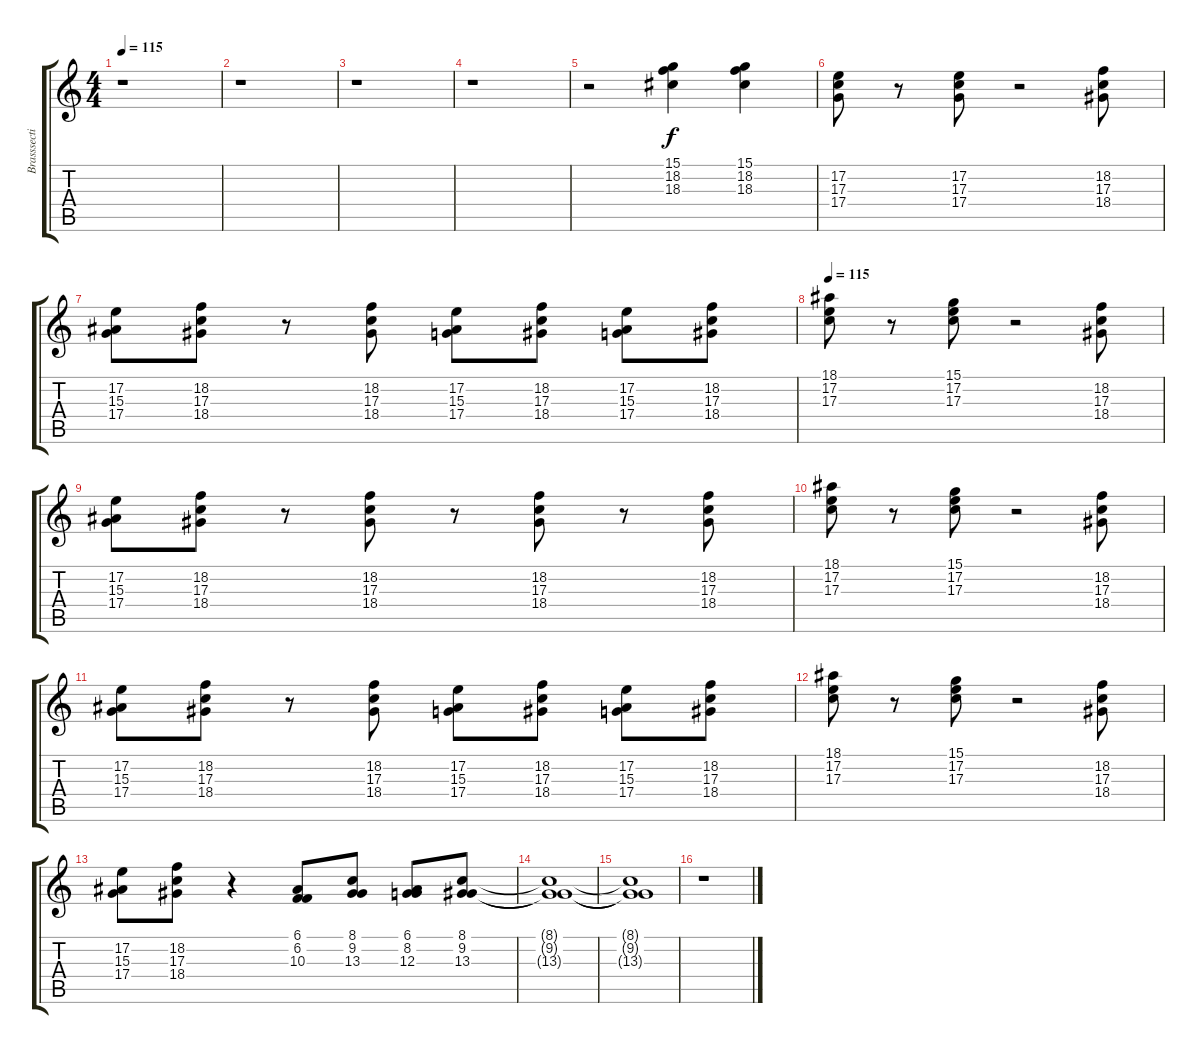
\track ("Brasssection" "Brasssecti") {instrument brasssection}
\staff {score tabs}
\tuning (E4 B3 G3 D3 A2 E2) {hide}
\ts (4 4)
\tempo 115
\clef g2
\ks c
r.1{dy f} |
r.1 |
r.1 |
r.1 |
r.2 (15.1 18.2 18.3).4 (15.1 18.2 18.3).4 |
(17.2 17.3 17.4).8 r.8 (17.2 17.3 17.4).8 r.2 (18.2 17.3 18.4).8 |
(17.2 15.3 17.4).8 (18.2 17.3 18.4).8 r.8 (18.2 17.3 18.4).8 (17.2 15.3 17.4).8 (18.2 17.3 18.4).8 (17.2 15.3 17.4).8 (18.2 17.3 18.4).8 |
\tempo 115
(18.1 17.2 17.3).8 r.8 (15.1 17.2 17.3).8 r.2 (18.2 17.3 18.4).8 |
(17.2 15.3 17.4).8 (18.2 17.3 18.4).8 r.8 (18.2 17.3 18.4).8 r.8 (18.2 17.3 18.4).8 r.8 (18.2 17.3 18.4).8 |
(18.1 17.2 17.3).8 r.8 (15.1 17.2 17.3).8 r.2 (18.2 17.3 18.4).8 |
(17.2 15.3 17.4).8 (18.2 17.3 18.4).8 r.8 (18.2 17.3 18.4).8 (17.2 15.3 17.4).8 (18.2 17.3 18.4).8 (17.2 15.3 17.4).8 (18.2 17.3 18.4).8 |
(18.1 17.2 17.3).8 r.8 (15.1 17.2 17.3).8 r.2 (18.2 17.3 18.4).8 |
(17.2 15.3 17.4).8 (18.2 17.3 18.4).8 r.4 (6.1 6.2 10.3).8 (8.1 9.2 13.3).8 (6.1 8.2 12.3).8 (8.1 9.2 13.3).8 |
(8.1{t} 9.2{t} 13.3{t}).1 |
(8.1{t} 9.2{t} 13.3{t}).1 |
r.1
